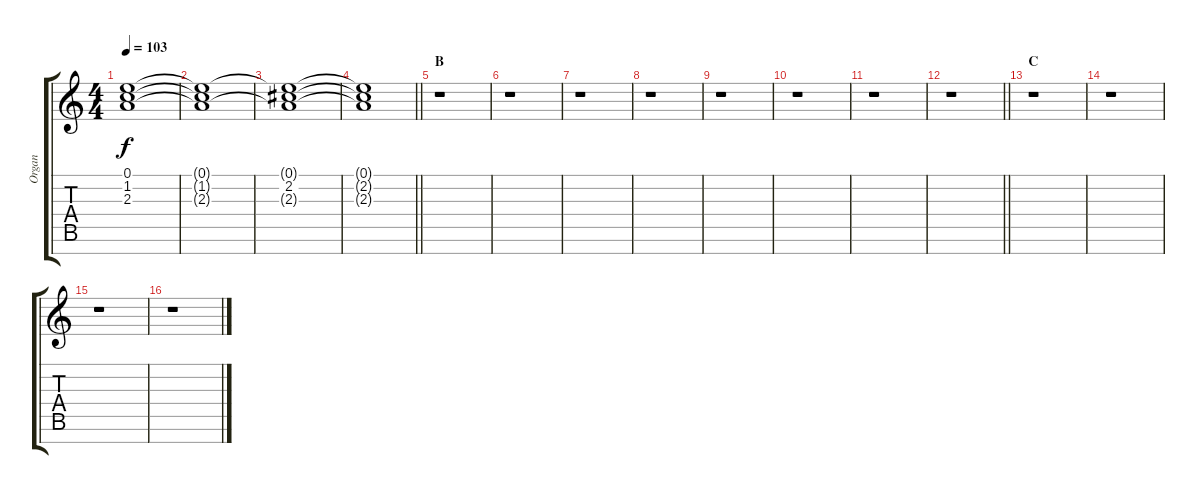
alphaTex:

\track ("Organ" "Organ") {instrument drawbarorgan}
\staff {score tabs}
\tuning (E5 B4 G4 D4 A3 E3 B2) {hide}
\ts (4 4)
\tempo 103
\clef g2
\ks c
(0.1{t} 1.2 2.3{t}).1{dy f} |
(0.1{t} 1.2{t} 2.3{t}).1 |
(0.1{t} 2.2 2.3{t}).1 |
\barLineRight lightlight
(0.1{t} 2.2{t} 2.3{t}).1 |
\section ("" "B")
r.1 |
r.1 |
r.1 |
r.1 |
r.1 |
r.1 |
r.1 |
\barLineRight lightlight
r.1 |
\section ("" "C")
r.1 |
r.1 |
r.1 |
r.1
